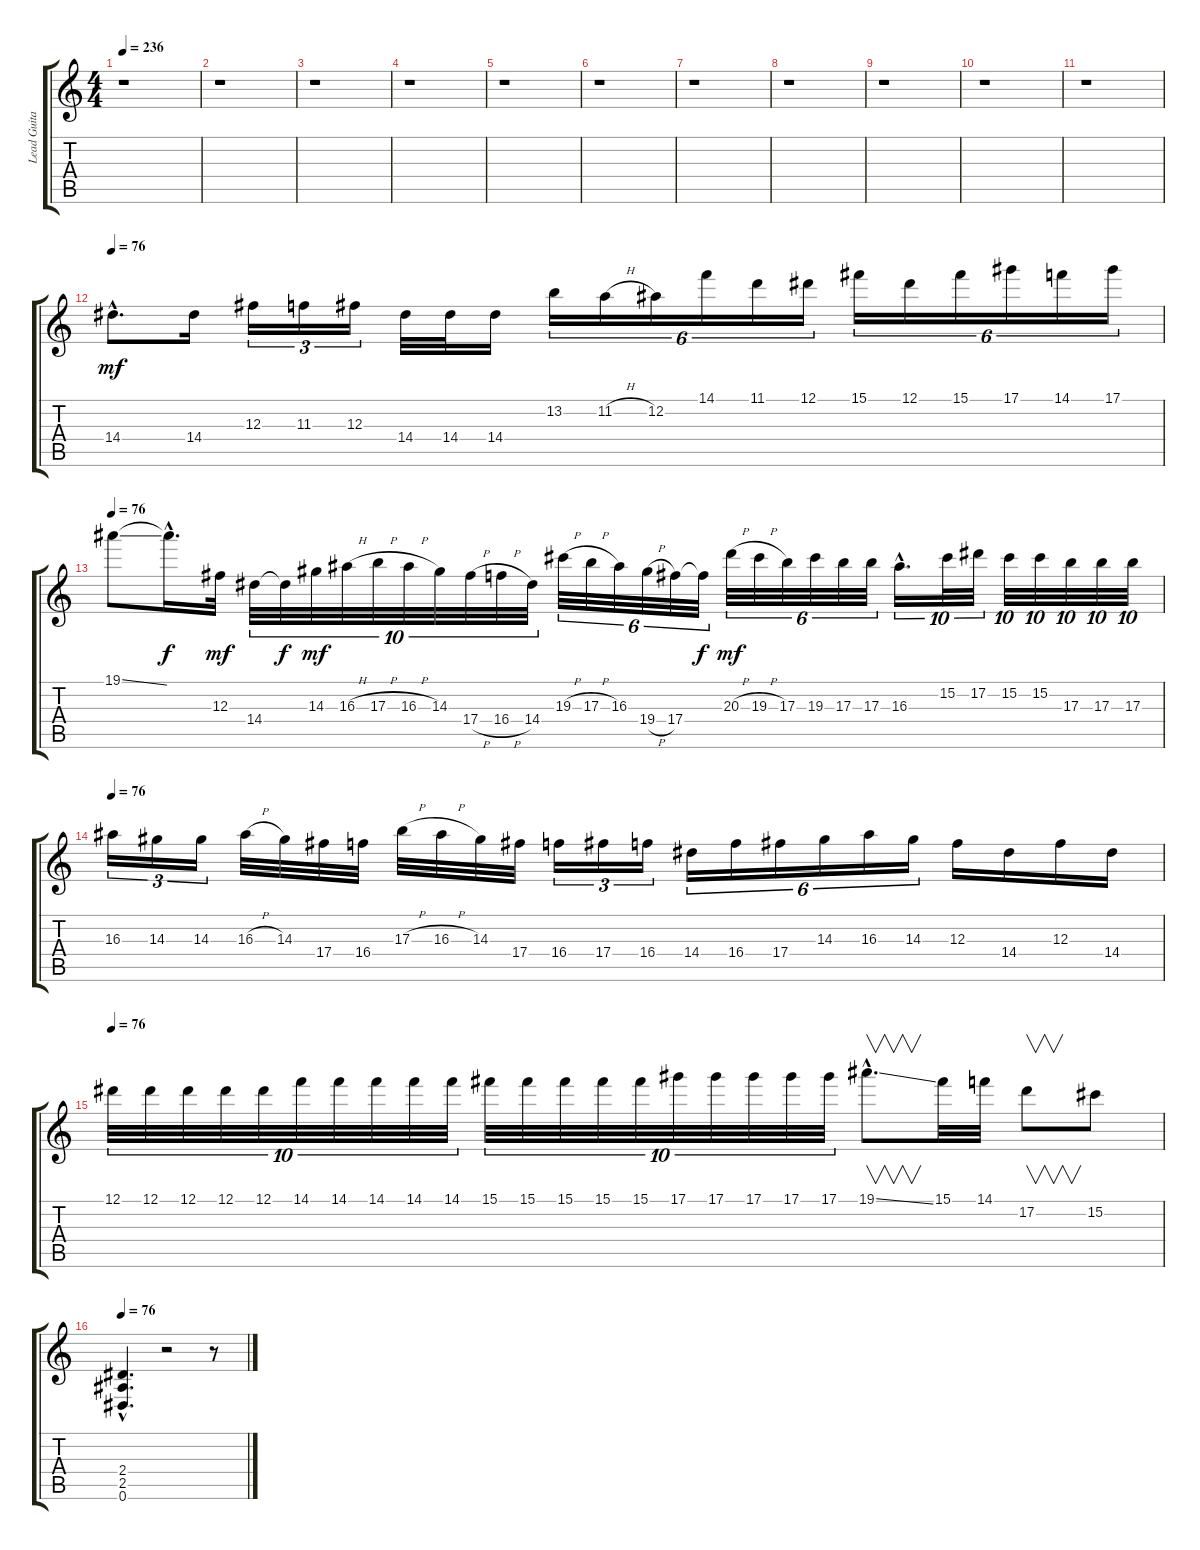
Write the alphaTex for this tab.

\track ("Lead Guitar I" "Lead Guita") {instrument overdrivenguitar}
\staff {score tabs}
\tuning (Eb4 Bb3 Gb3 Db3 Ab2 Eb2) {hide}
\ts (4 4)
\tempo 236
\clef g2
\ks c
r.1{dy mf} |
r.1 |
r.1 |
r.1 |
r.1 |
r.1 |
r.1 |
r.1 |
r.1 |
r.1 |
r.1 |
\tempo 76
14.4{hac}.8{d} 14.4.16 12.3.16{tu (3 2)} 11.3.16{tu (3 2)} 12.3.16{tu (3 2)} 14.4.32 14.4.32 14.4.16 13.2.16{tu (6 4)} 11.2{h}.16{tu (6 4)} 12.2.16{tu (6 4)} 14.1.16{tu (6 4)} 11.1.16{tu (6 4)} 12.1.16{tu (6 4)} 15.1.16{tu (6 4)} 12.1.16{tu (6 4)} 15.1.16{tu (6 4)} 17.1.16{tu (6 4)} 14.1.16{tu (6 4)} 17.1.16{tu (6 4)} |
\tempo 76
19.1{ss}.8 19.1{hac t}.16{d dy f} 12.3.32{dy mf} 14.4.32{tu (10 8)} 14.4{t}.32{tu (10 8) dy f} 14.3.32{tu (10 8) dy mf} 16.3{h}.32{tu (10 8)} 17.3{h}.32{tu (10 8)} 16.3{h}.32{tu (10 8)} 14.3.32{tu (10 8)} 17.4{h}.32{tu (10 8)} 16.4{h}.32{tu (10 8)} 14.4.32{tu (10 8)} 19.3{h}.32{tu (6 4)} 17.3{h}.32{tu (6 4)} 16.3.32{tu (6 4)} 19.4{h}.32{tu (6 4)} 17.4.32{tu (6 4)} 17.4{t}.32{tu (6 4) dy f} 20.3{h}.32{tu (6 4) dy mf} 19.3{h}.32{tu (6 4)} 17.3.32{tu (6 4)} 19.3.32{tu (6 4)} 17.3.32{tu (6 4)} 17.3.32{tu (6 4)} 16.3{hac}.16{d tu (10 8)} 15.2.32{tu (10 8)} 17.2.32{tu (10 8)} 15.2.32{tu (10 8)} 15.2.32{tu (10 8)} 17.3.32{tu (10 8)} 17.3.32{tu (10 8)} 17.3.32{tu (10 8)} |
\tempo 76
16.3.16{tu (3 2)} 14.3.16{tu (3 2)} 14.3.16{tu (3 2)} 16.3{h}.32 14.3.32 17.4.32 16.4.32 17.3{h}.32 16.3{h}.32 14.3.32 17.4.32 16.4.16{tu (3 2)} 17.4.16{tu (3 2)} 16.4.16{tu (3 2)} 14.4.16{tu (6 4)} 16.4.16{tu (6 4)} 17.4.16{tu (6 4)} 14.3.16{tu (6 4)} 16.3.16{tu (6 4)} 14.3.16{tu (6 4)} 12.3.16 14.4.16 12.3.16 14.4.16 |
\tempo 76
12.1.32{tu (10 8)} 12.1.32{tu (10 8)} 12.1.32{tu (10 8)} 12.1.32{tu (10 8)} 12.1.32{tu (10 8)} 14.1.32{tu (10 8)} 14.1.32{tu (10 8)} 14.1.32{tu (10 8)} 14.1.32{tu (10 8)} 14.1.32{tu (10 8)} 15.1.32{tu (10 8)} 15.1.32{tu (10 8)} 15.1.32{tu (10 8)} 15.1.32{tu (10 8)} 15.1.32{tu (10 8)} 17.1.32{tu (10 8)} 17.1.32{tu (10 8)} 17.1.32{tu (10 8)} 17.1.32{tu (10 8)} 17.1.32{tu (10 8)} 19.1{ss hac}.8{v d} 15.1.32 14.1.32 17.2.8{v} 15.2.8 |
\tempo 76
(2.4{hac} 2.5{hac} 0.6{hac}).4{d} r.2 r.8
